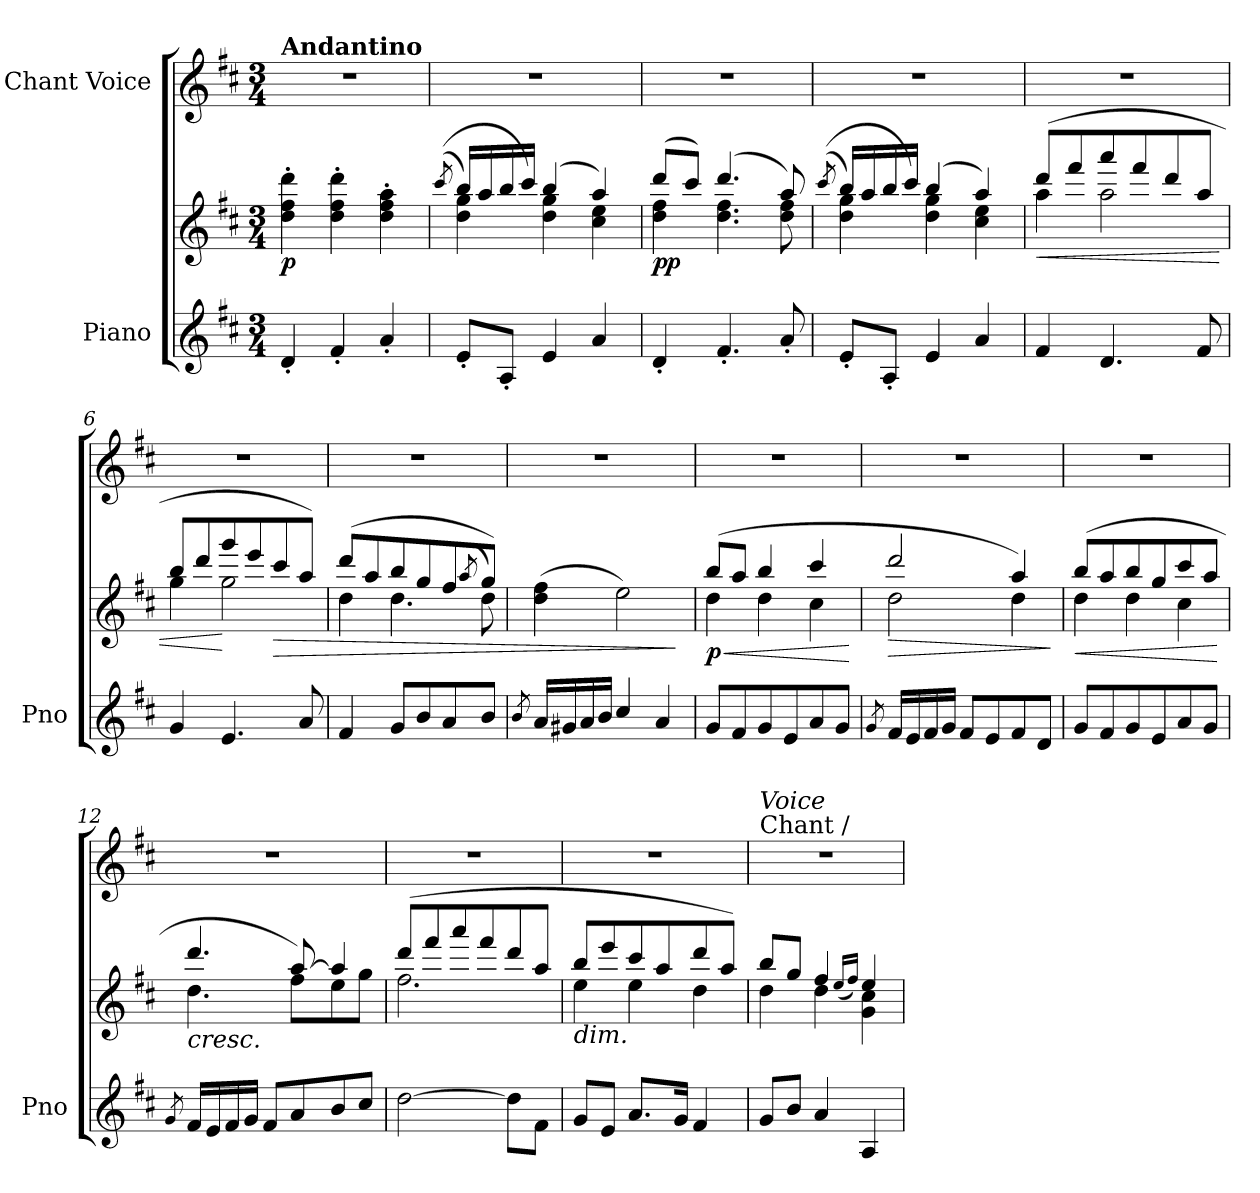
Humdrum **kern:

**kern	**kern	**dynam	**kern
*part2	*part2	*part2	*part1
*staff3	*staff2	*staff2/3	*staff1
*I"Piano	*	*	*I"Chant Voice
*I'Pno	*	*	*
*clefG2	*clefG2	*	*clefG2
*k[f#c#]	*k[f#c#]	*	*k[f#c#]
*M3/4	*M3/4	*	*M3/4
=1	=1	=1	=1
!	!	!	!LO:TX:a:B:t=Andantino
!	!	!LO:DY:b	!
4d'/	4dd\' 4ff#\' 4ddd\'	p	2.r
4f#'/	4dd\' 4ff#\' 4ddd\'	.	.
4a'/	4dd\' 4ff#\' 4aa\'	.	.
=2	=2	=2	=2
.	((>8qccc#/	.	.
*	*^	*	*
8e'/L	16bb/LL)	4dd\ 4gg\	.	2.r
.	16aa/	.	.	.
8A'/J	16bb/	.	.	.
.	16ccc#/JJ)	.	.	.
4e/	(4bb/	4dd\ 4gg\	.	.
4a/	4aa/)	4cc#\ 4ee\	.	.
=3	=3	=3	=3	=3
!	!	!	!LO:DY:b	!
4d'/	(8ddd/L	4dd\ 4ff#\	pp	2.r
.	8ccc#/J)	.	.	.
4.f#'/	(4.ddd/	4.dd\ 4.ff#\	.	.
8a'/	8aa/)	8dd\ 8ff#\	.	.
=4	=4	=4	=4	=4
.	((>8qccc#/	.	.	.
8e'/L	16bb/LL)	4dd\ 4gg\	.	2.r
.	16aa/	.	.	.
8A'/J	16bb/	.	.	.
.	16ccc#/JJ)	.	.	.
4e/	(4bb/	4dd\ 4gg\	.	.
4a/	4aa/)	4cc#\ 4ee\	.	.
=5	=5	=5	=5	=5
!	!	!	!LO:HP:b	!
4f#/	(8ddd/L	4aa\	<	2.r
.	8fff#/	.	.	.
4.d/	8aaa/	2aa\	.	.
.	8fff#/	.	.	.
.	8ddd/	.	.	.
8f#/	8aa/J	.	.	.
=6	=6	=6	=6	=6
4g/	8bb/L	4gg\	.	2.r
.	8ddd/	.	.	.
4.e/	8ggg/	2gg\	[	.
.	8eee/	.	.	.
!	!	!	!LO:HP:b	!
.	8ccc#/	.	>	.
8a/	8aa/J)	.	.	.
=7	=7	=7	=7	=7
4f#/	(8ddd/L	4dd\	.	2.r
.	8aa/	.	.	.
8g/L	8bb/	4.dd\	.	.
8b/	8gg/	.	.	.
8a/	8ff#/	.	.	.
.	(8qaa/	.	.	.
8b/J	8gg/J))	8dd\	.	.
*	*v	*v	*	*
=8	=8	=8	=8
8qb/	.	.	.
16a/LL	(4dd\ 4ff#\	.	2.r
16g#X/	.	.	.
16a/	.	.	.
16b/JJ	.	.	.
4cc#/	2ee\)	.	.
4a/	.	.	.
.	.	]	.
=9	=9	=9	=9
!	!	!LO:HP:b	!
*	*^	*	*
!	!	!	!LO:DY:n=1:b	!
8g/L	(8bb/L	4dd\	< p	2.r
8f#/	8aa/J	.	.	.
8g/	4bb/	4dd\	.	.
8e/	.	.	.	.
8a/	4ccc#/	4cc#\	.	.
8g/J	.	.	.	.
*	*v	*v	*	*
.	.	[	.
=10	=10	=10	=10
8qg/	.	.	.
!	!	!LO:HP:b	!
*	*^	*	*
16f#/LL	2ddd/	2dd\	>	2.r
16e/	.	.	.	.
16f#/	.	.	.	.
16g/JJ	.	.	.	.
8f#/L	.	.	.	.
8e/	.	.	.	.
8f#/	4aa/)	4dd\	.	.
8d/J	.	.	.	.
*	*v	*v	*	*
.	.	]	.
=11	=11	=11	=11
!	!	!LO:HP:b	!
*	*^	*	*
8g/L	(8bb/L	4dd\	<	2.r
8f#/	8aa/	.	.	.
8g/	8bb/	4dd\	.	.
8e/	8gg/	.	.	.
8a/	8ccc#/	4cc#\	.	.
8g/J	8aa/J	.	.	.
*	*v	*v	*	*
.	.	[	.
=12	=12	=12	=12
8qg/	.	.	.
*	*^	*	*
!	!LO:TX:b:i:t=cresc.	!	!	!
16f#/LL	4.ddd/	4.dd\	.	2.r
16e/	.	.	.	.
16f#/	.	.	.	.
16g/JJ	.	.	.	.
8f#/L	.	.	.	.
8a/	[8aa/)	8ff#\L	.	.
8b/	4aa/]	8ee\	.	.
8cc#/J	.	8gg\J	.	.
=13	=13	=13	=13	=13
!	!	!	!LO:DY:b	!
!	!	!	!LO:DY:n=1:b	!
[2dd\	(8ddd/L	2.ff#\	other-dynamics f	2.r
.	8fff#/	.	.	.
.	8aaa/	.	.	.
.	8fff#/	.	.	.
8dd\L]	8ddd/	.	.	.
8f#\J	8aa/J	.	.	.
=14	=14	=14	=14	=14
!	!LO:TX:b:i:t=dim.	!	!	!
8g/L	8bb/L	4ee\	.	2.r
8e/J	8eee/	.	.	.
8.a/L	8ccc#/	4ee\	.	.
.	8aa/	.	.	.
16g/Jk	.	.	.	.
4f#/	8ddd/	4dd\	.	.
.	8aa/J)	.	.	.
=15	=15	=15	=15	=15
!	!	!	!	!LO:TX:a:t=Chant /
!	!	!	!	!LO:TX:a:i:t=Voice
8g/L	8bb/L	4dd\	.	2.r
8b/J	8gg/J	.	.	.
4a/	4ff#/	4dd\	.	.
.	(16qee/LL	.	.	.
.	16qff#/JJ)	.	.	.
4A/	4ee/	4g\ 4cc#\	.	.
*	*v	*v	*	*
=	=	=	=
*-	*-	*-	*-
